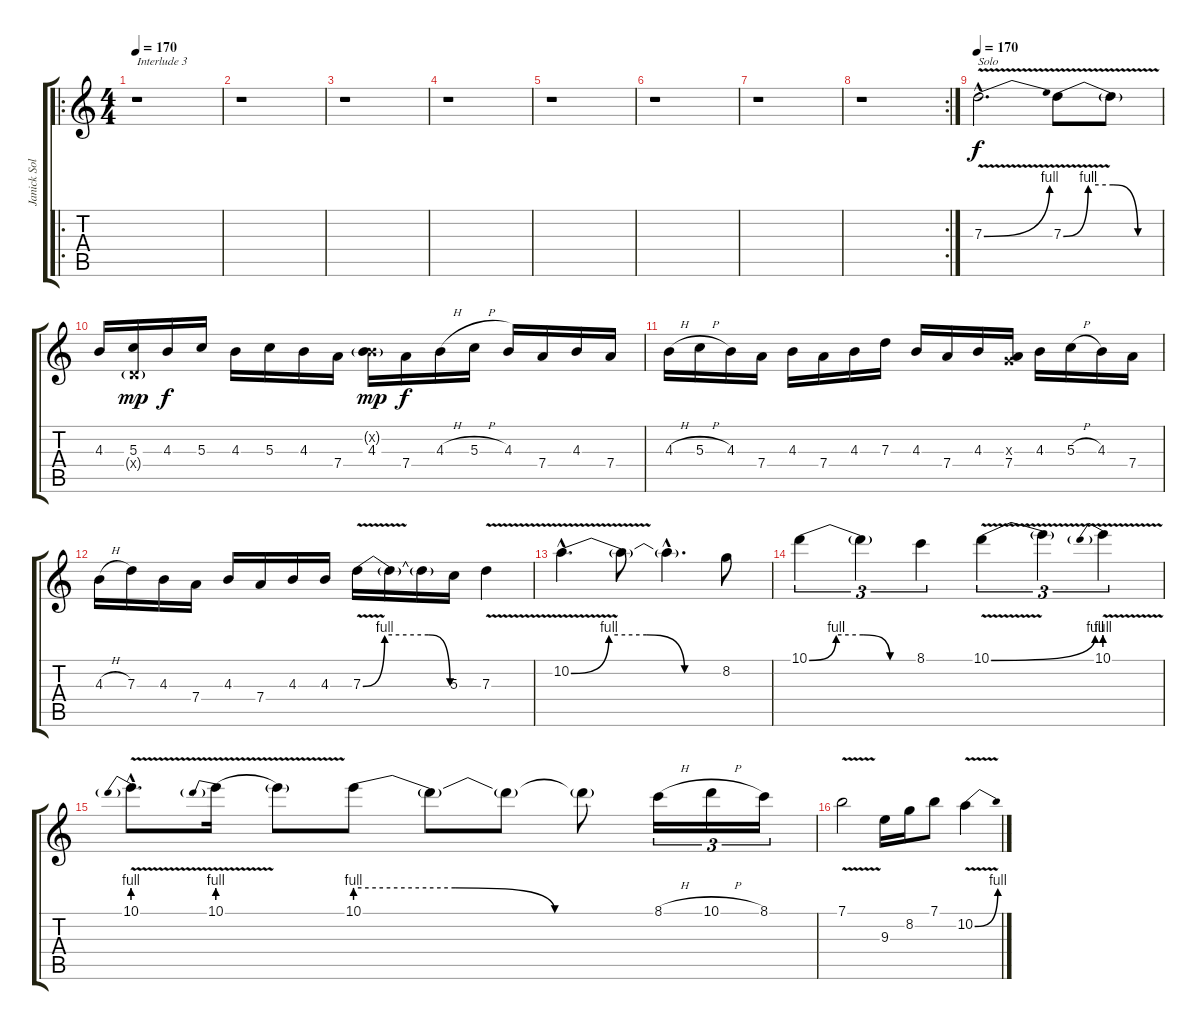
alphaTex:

\track ("Janick Solo" "Janick Sol") {instrument distortionguitar}
\staff {score tabs}
\tuning (E4 B3 G3 D3 A2 E2) {hide}
\ro
\ts (4 4)
\tempo 170
\clef g2
\ks c
r.1{txt "Interlude 3" dy f} |
r.1 |
r.1 |
r.1 |
r.1 |
r.1 |
r.1 |
\rc 2
r.1 |
\tempo 170
7.3{be (bend 0 0 60 4) v hac}.2{d txt "Solo"} 7.3{be (custom 0 0 15 4 30 4 45 0 60 0) v}.8 7.3{t}.8 |
4.3.16 (5.3 0.4{g x}).16{dy mp} 4.3.16{dy f} 5.3.16 4.3.16 5.3.16 4.3.16 7.4.16 (0.2{g x} 4.3).16{dy mp} 7.4.16{dy f} 4.3{h}.16 5.3{h}.16 4.3.16 7.4.16 4.3.16 7.4.16 |
4.3{h}.16 5.3{h}.16 4.3.16 7.4.16 4.3.16 7.4.16 4.3.16 7.3.16 4.3.16 7.4.16 4.3.16 (0.3{x} 7.4).16 4.3.16 5.3{h}.16 4.3.16 7.4.16 |
4.3{h}.16 7.3.16 4.3.16 7.4.16 4.3.16 7.4.16 4.3.16 4.3.16 7.3{be (custom 0 0 15 4 30 4 45 4 60 0) v}.16 7.3{t}.16 7.3{t}.16 5.3.16 7.3{v}.4 |
10.2{be (custom 0 0 15 4 30 4 45 0 60 0) v hac}.4{d} 10.2{t}.8 10.2{hac t}.4{d} 8.2.8 |
10.1{be (custom 0 0 15 4 30 4 45 0 60 0)}.4{tu (3 2)} 10.1{t}.4{tu (3 2)} 8.1.4{tu (3 2)} 10.1{be (bend 0 0 60 4) v}.4{tu (3 2)} 10.1{t}.4{tu (3 2)} 10.1{be (prebend 0 4 60 4) v}.4{tu (3 2)} |
10.1{be (prebend 0 4 60 4) v hac}.8{d} 10.1{be (prebend 0 4 60 4) v}.16 10.1{t}.8 10.1{be (custom 0 4 20 4 40 0 60 0)}.8 10.1{t}.8 10.1{t}.8 10.1{t}.8 8.1{h}.16{tu (3 2)} 10.1{h}.16{tu (3 2)} 8.1.16{tu (3 2)} |
7.1{v}.2 9.3.16 8.2.16 7.1.8 10.2{be (bend 0 0 60 4) v}.4
